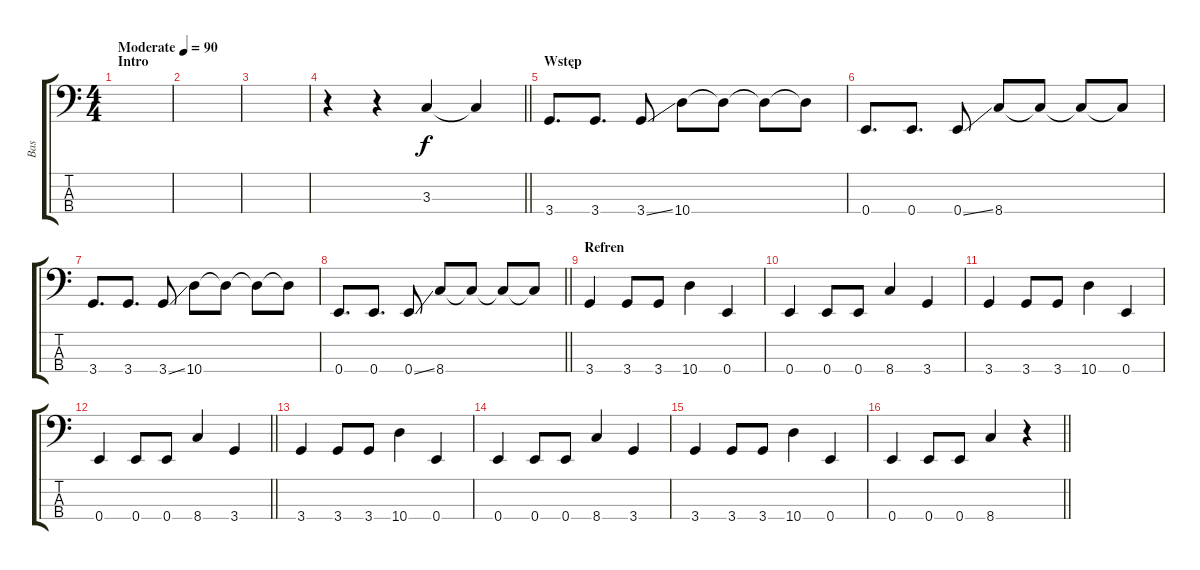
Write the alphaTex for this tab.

\track ("Bas" "Bas") {instrument electricbassfinger}
\staff {score tabs}
\tuning (G2 D2 A1 E1) {hide}
\ts (4 4)
\section ("" "Intro")
\tempo (90 "Moderate")
\clef f4
\ks c
|
|
|
\barLineRight lightlight
r.4 r.4 3.3.4 3.3{t}.4 |
\section ("" "Wstęp")
3.4.8{d} 3.4.8{d} 3.4{ss}.8 10.4.8 10.4{t}.8 10.4{t}.8 10.4{t}.8 |
0.4.8{d} 0.4.8{d} 0.4{ss}.8 8.4.8 8.4{t}.8 8.4{t}.8 8.4{t}.8 |
3.4.8{d} 3.4.8{d} 3.4{ss}.8 10.4.8 10.4{t}.8 10.4{t}.8 10.4{t}.8 |
\barLineRight lightlight
0.4.8{d} 0.4.8{d} 0.4{ss}.8 8.4.8 8.4{t}.8 8.4{t}.8 8.4{t}.8 |
\section ("" "Refren")
3.4.4 3.4.8 3.4.8 10.4.4 0.4.4 |
0.4.4 0.4.8 0.4.8 8.4.4 3.4.4 |
3.4.4 3.4.8 3.4.8 10.4.4 0.4.4 |
\barLineRight lightlight
0.4.4 0.4.8 0.4.8 8.4.4 3.4.4 |
3.4.4 3.4.8 3.4.8 10.4.4 0.4.4 |
0.4.4 0.4.8 0.4.8 8.4.4 3.4.4 |
3.4.4 3.4.8 3.4.8 10.4.4 0.4.4 |
\barLineRight lightlight
0.4.4 0.4.8 0.4.8 8.4.4 r.4
